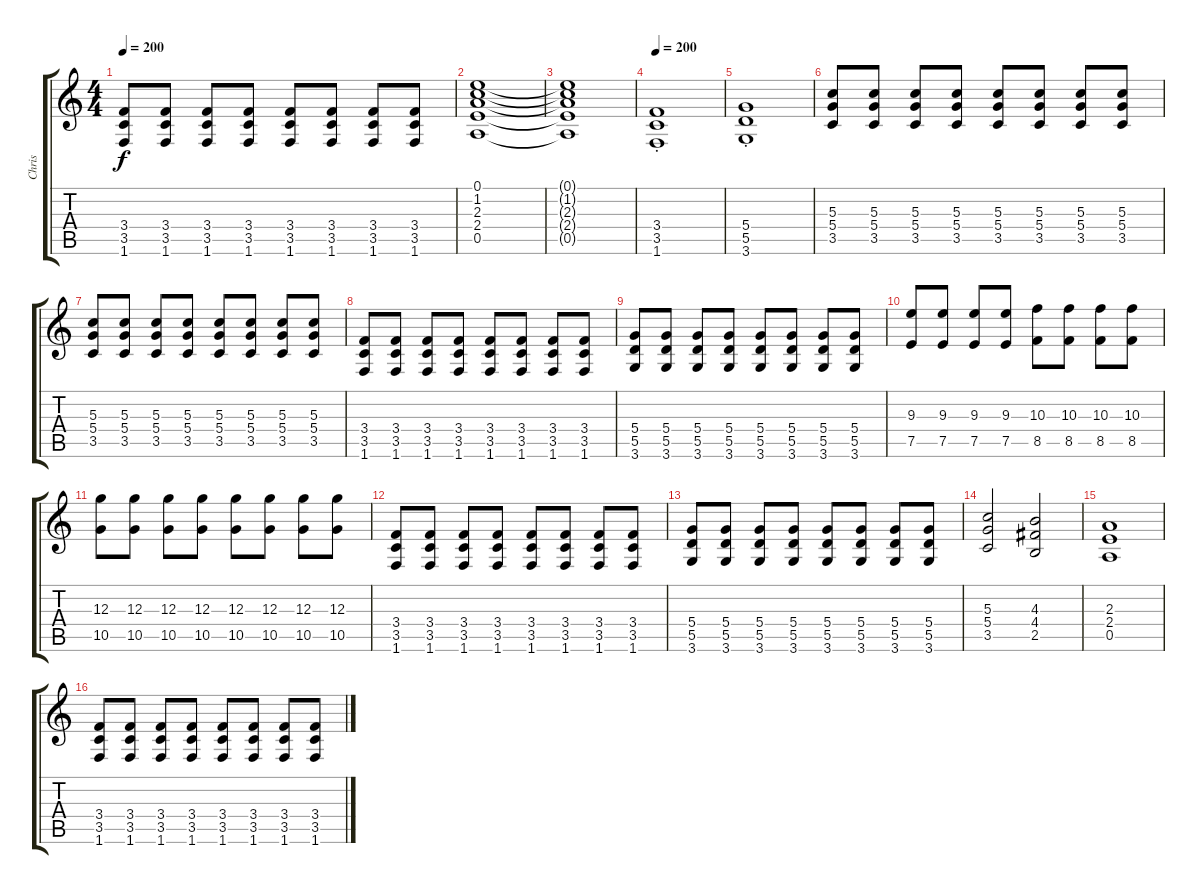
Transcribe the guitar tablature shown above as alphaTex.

\track ("Chris" "Chris") {instrument distortionguitar}
\staff {score tabs}
\tuning (E4 B3 G3 D3 A2 E2) {hide}
\ts (4 4)
\tempo 200
\clef g2
\ks c
(3.4 3.5 1.6).8{dy f} (3.4 3.5 1.6).8 (3.4 3.5 1.6).8 (3.4 3.5 1.6).8 (3.4 3.5 1.6).8 (3.4 3.5 1.6).8 (3.4 3.5 1.6).8 (3.4 3.5 1.6).8 |
(0.1 1.2 2.3 2.4 0.5).1 |
(0.1{t} 1.2{t} 2.3{t} 2.4{t} 0.5{t}).1 |
\tempo 200
(3.4{st} 3.5{st} 1.6{st}).1 |
(5.4{st} 5.5{st} 3.6{st}).1 |
(5.3 5.4 3.5).8 (5.3 5.4 3.5).8 (5.3 5.4 3.5).8 (5.3 5.4 3.5).8 (5.3 5.4 3.5).8 (5.3 5.4 3.5).8 (5.3 5.4 3.5).8 (5.3 5.4 3.5).8 |
(5.3 5.4 3.5).8 (5.3 5.4 3.5).8 (5.3 5.4 3.5).8 (5.3 5.4 3.5).8 (5.3 5.4 3.5).8 (5.3 5.4 3.5).8 (5.3 5.4 3.5).8 (5.3 5.4 3.5).8 |
(3.4 3.5 1.6).8 (3.4 3.5 1.6).8 (3.4 3.5 1.6).8 (3.4 3.5 1.6).8 (3.4 3.5 1.6).8 (3.4 3.5 1.6).8 (3.4 3.5 1.6).8 (3.4 3.5 1.6).8 |
(5.4 5.5 3.6).8 (5.4 5.5 3.6).8 (5.4 5.5 3.6).8 (5.4 5.5 3.6).8 (5.4 5.5 3.6).8 (5.4 5.5 3.6).8 (5.4 5.5 3.6).8 (5.4 5.5 3.6).8 |
(9.3 7.5).8{volume 16} (9.3 7.5).8 (9.3 7.5).8 (9.3 7.5).8 (10.3 8.5).8 (10.3 8.5).8 (10.3 8.5).8 (10.3 8.5).8 |
(12.3 10.5).8 (12.3 10.5).8 (12.3 10.5).8 (12.3 10.5).8 (12.3 10.5).8 (12.3 10.5).8 (12.3 10.5).8 (12.3 10.5).8 |
(3.4 3.5 1.6).8{volume 13} (3.4 3.5 1.6).8 (3.4 3.5 1.6).8 (3.4 3.5 1.6).8 (3.4 3.5 1.6).8 (3.4 3.5 1.6).8 (3.4 3.5 1.6).8 (3.4 3.5 1.6).8 |
(5.4 5.5 3.6).8 (5.4 5.5 3.6).8 (5.4 5.5 3.6).8 (5.4 5.5 3.6).8 (5.4 5.5 3.6).8 (5.4 5.5 3.6).8 (5.4 5.5 3.6).8 (5.4 5.5 3.6).8 |
(5.3 5.4 3.5).2 (4.3 4.4 2.5).2 |
(2.3 2.4 0.5).1 |
(3.4 3.5 1.6).8 (3.4 3.5 1.6).8 (3.4 3.5 1.6).8 (3.4 3.5 1.6).8 (3.4 3.5 1.6).8 (3.4 3.5 1.6).8 (3.4 3.5 1.6).8 (3.4 3.5 1.6).8
